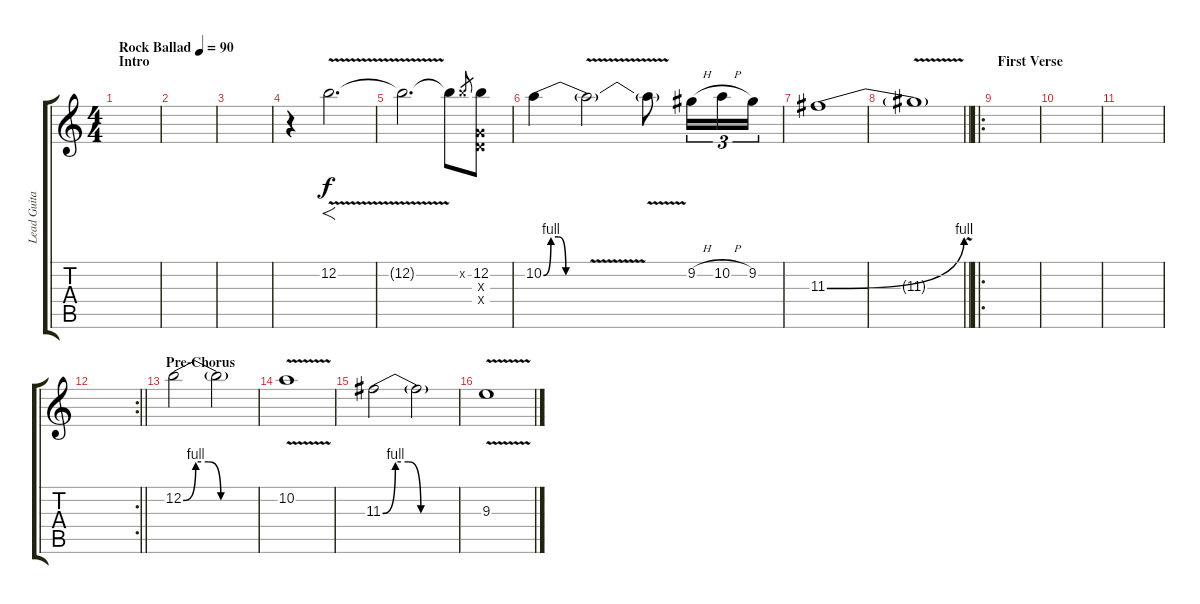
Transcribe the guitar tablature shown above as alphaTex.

\track ("Lead Guitar" "Lead Guita") {instrument distortionguitar}
\staff {score tabs}
\tuning (E4 B3 G3 D3 A2 E2) {hide}
\ts (4 4)
\section ("" "Intro")
\tempo (90 "Rock Ballad")
\clef g2
\ks c
|
|
|
r.4 12.2{v}.2{f d} |
12.2{t}.2{d} 12.2{t}.8 12.2{x}.8{gr} (12.2 0.3{x} 0.4{x}).8 |
10.2{be (custom 0 0 10 4 20 4 30 0 60 0)}.4 10.2{v t}.2 10.2{t}.8 9.2{h}.16{tu (3 2)} 10.2{h}.16{tu (3 2)} 9.2.16{tu (3 2)} |
11.3{be (bend 0 0 60 4)}.1 |
\barLineRight lightlight
11.3{v t}.1 |
\ro
\section ("" "First Verse")
|
|
|
\rc 2
\barLineRight lightlight
|
\section ("" "Pre-Chorus")
12.2{be (custom 0 0 10 4 20 4 30 0 60 0)}.2 12.2{t}.2 |
10.2{v}.1 |
11.3{be (custom 0 0 10 4 20 4 30 0 60 0)}.2 11.3{t}.2 |
9.3{v}.1
